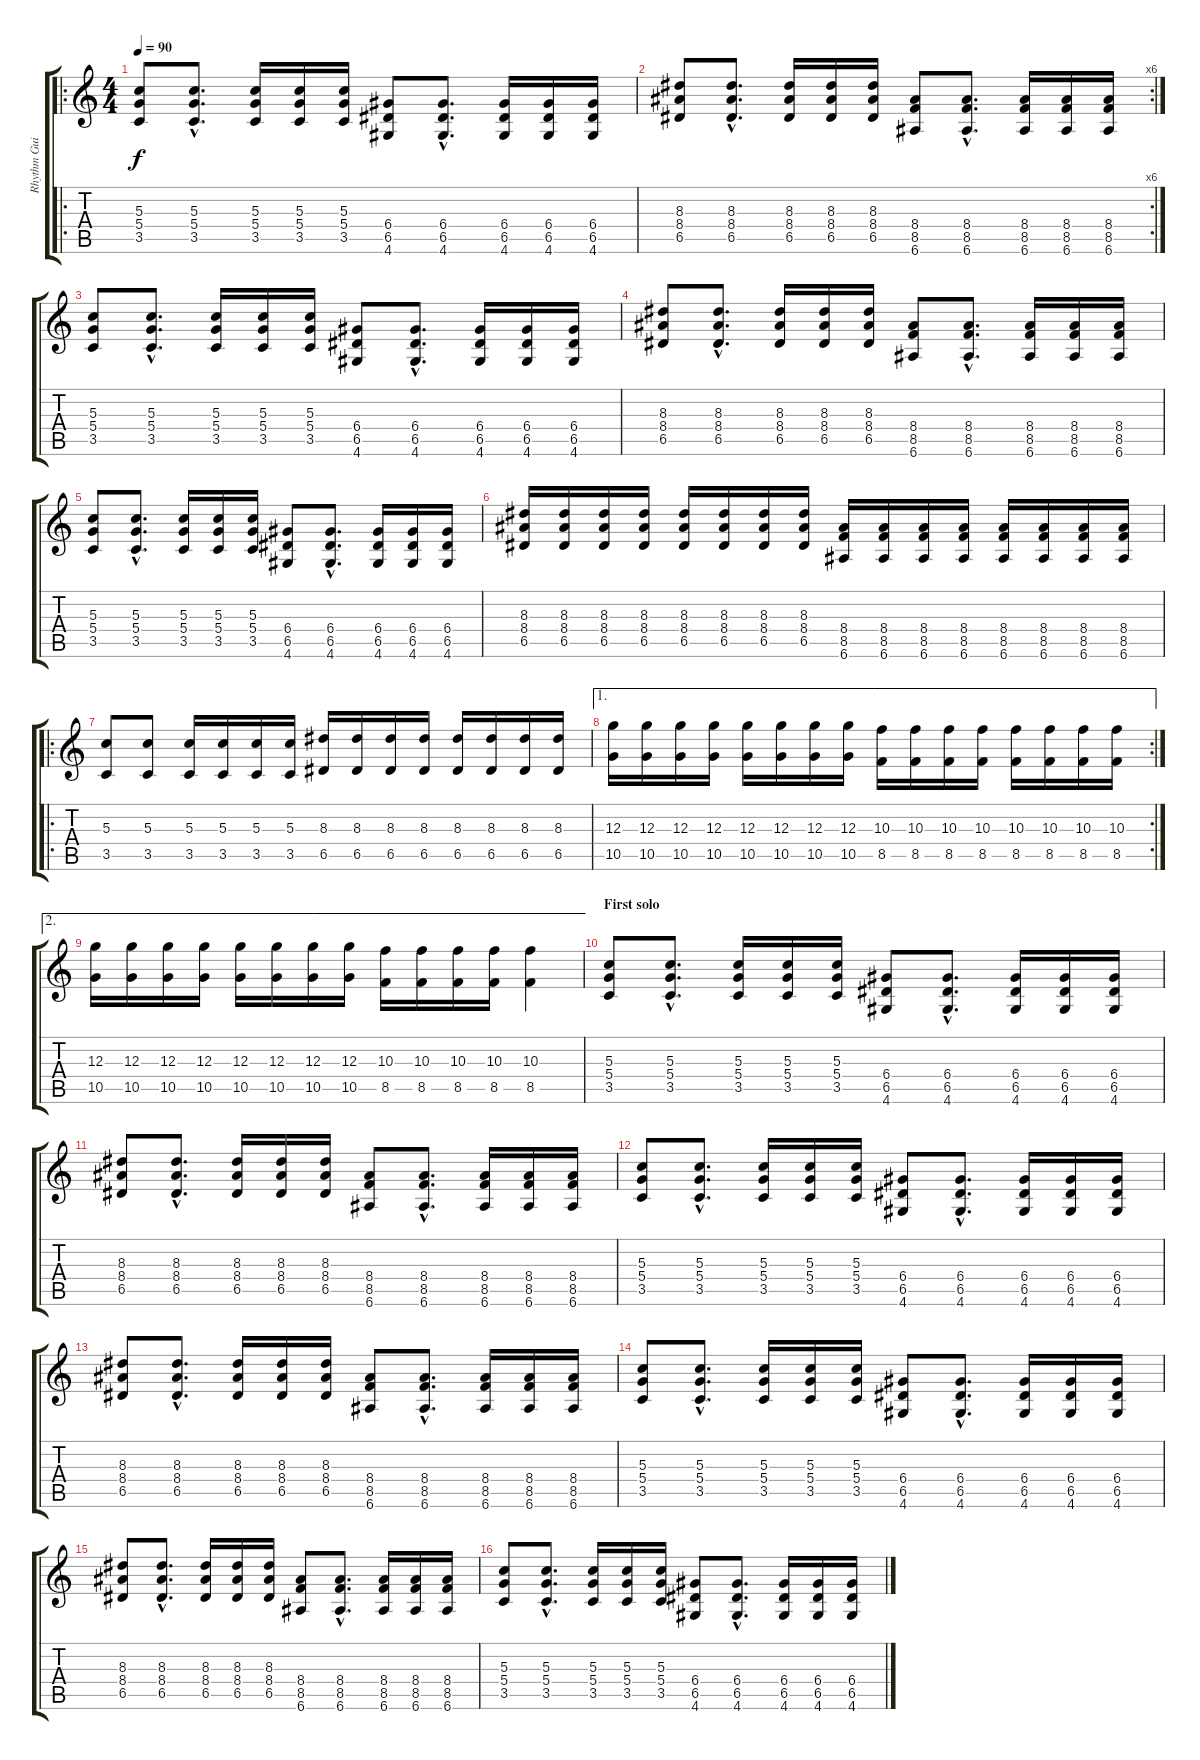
\track ("Rhythm Guitar" "Rhythm Gui") {instrument distortionguitar}
\staff {score tabs}
\tuning (E4 B3 G3 D3 A2 E2) {hide}
\ro
\ts (4 4)
\tempo 90
\clef g2
\ks c
(5.3 5.4 3.5).8{dy f} (5.3{hac} 5.4{hac} 3.5{hac}).8{d} (5.3 5.4 3.5).16 (5.3 5.4 3.5).16 (5.3 5.4 3.5).16 (6.4 6.5 4.6).8 (6.4{hac} 6.5{hac} 4.6{hac}).8{d} (6.4 6.5 4.6).16 (6.4 6.5 4.6).16 (6.4 6.5 4.6).16 |
\rc 6
(8.3 8.4 6.5).8 (8.3{hac} 8.4{hac} 6.5{hac}).8{d} (8.3 8.4 6.5).16 (8.3 8.4 6.5).16 (8.3 8.4 6.5).16 (8.4 8.5 6.6).8 (8.4{hac} 8.5{hac} 6.6{hac}).8{d} (8.4 8.5 6.6).16 (8.4 8.5 6.6).16 (8.4 8.5 6.6).16 |
(5.3 5.4 3.5).8 (5.3{hac} 5.4{hac} 3.5{hac}).8{d} (5.3 5.4 3.5).16 (5.3 5.4 3.5).16 (5.3 5.4 3.5).16 (6.4 6.5 4.6).8 (6.4{hac} 6.5{hac} 4.6{hac}).8{d} (6.4 6.5 4.6).16 (6.4 6.5 4.6).16 (6.4 6.5 4.6).16 |
(8.3 8.4 6.5).8 (8.3{hac} 8.4{hac} 6.5{hac}).8{d} (8.3 8.4 6.5).16 (8.3 8.4 6.5).16 (8.3 8.4 6.5).16 (8.4 8.5 6.6).8 (8.4{hac} 8.5{hac} 6.6{hac}).8{d} (8.4 8.5 6.6).16 (8.4 8.5 6.6).16 (8.4 8.5 6.6).16 |
(5.3 5.4 3.5).8 (5.3{hac} 5.4{hac} 3.5{hac}).8{d} (5.3 5.4 3.5).16 (5.3 5.4 3.5).16 (5.3 5.4 3.5).16 (6.4 6.5 4.6).8 (6.4{hac} 6.5{hac} 4.6{hac}).8{d} (6.4 6.5 4.6).16 (6.4 6.5 4.6).16 (6.4 6.5 4.6).16 |
(8.3 8.4 6.5).16 (8.3 8.4 6.5).16 (8.3 8.4 6.5).16 (8.3 8.4 6.5).16 (8.3 8.4 6.5).16 (8.3 8.4 6.5).16 (8.3 8.4 6.5).16 (8.3 8.4 6.5).16 (8.4 8.5 6.6).16 (8.4 8.5 6.6).16 (8.4 8.5 6.6).16 (8.4 8.5 6.6).16 (8.4 8.5 6.6).16 (8.4 8.5 6.6).16 (8.4 8.5 6.6).16 (8.4 8.5 6.6).16 |
\ro
(5.3 3.5).8 (5.3 3.5).8 (5.3 3.5).16 (5.3 3.5).16 (5.3 3.5).16 (5.3 3.5).16 (8.3 6.5).16 (8.3 6.5).16 (8.3 6.5).16 (8.3 6.5).16 (8.3 6.5).16 (8.3 6.5).16 (8.3 6.5).16 (8.3 6.5).16 |
\ae 1
\rc 2
(12.3 10.5).16 (12.3 10.5).16 (12.3 10.5).16 (12.3 10.5).16 (12.3 10.5).16 (12.3 10.5).16 (12.3 10.5).16 (12.3 10.5).16 (10.3 8.5).16 (10.3 8.5).16 (10.3 8.5).16 (10.3 8.5).16 (10.3 8.5).16 (10.3 8.5).16 (10.3 8.5).16 (10.3 8.5).16 |
\ae 2
(12.3 10.5).16 (12.3 10.5).16 (12.3 10.5).16 (12.3 10.5).16 (12.3 10.5).16 (12.3 10.5).16 (12.3 10.5).16 (12.3 10.5).16 (10.3 8.5).16 (10.3 8.5).16 (10.3 8.5).16 (10.3 8.5).16 (10.3 8.5).4 |
\section ("" "First solo")
(5.3 5.4 3.5).8 (5.3{hac} 5.4{hac} 3.5{hac}).8{d} (5.3 5.4 3.5).16 (5.3 5.4 3.5).16 (5.3 5.4 3.5).16 (6.4 6.5 4.6).8 (6.4{hac} 6.5{hac} 4.6{hac}).8{d} (6.4 6.5 4.6).16 (6.4 6.5 4.6).16 (6.4 6.5 4.6).16 |
(8.3 8.4 6.5).8 (8.3{hac} 8.4{hac} 6.5{hac}).8{d} (8.3 8.4 6.5).16 (8.3 8.4 6.5).16 (8.3 8.4 6.5).16 (8.4 8.5 6.6).8 (8.4{hac} 8.5{hac} 6.6{hac}).8{d} (8.4 8.5 6.6).16 (8.4 8.5 6.6).16 (8.4 8.5 6.6).16 |
(5.3 5.4 3.5).8 (5.3{hac} 5.4{hac} 3.5{hac}).8{d} (5.3 5.4 3.5).16 (5.3 5.4 3.5).16 (5.3 5.4 3.5).16 (6.4 6.5 4.6).8 (6.4{hac} 6.5{hac} 4.6{hac}).8{d} (6.4 6.5 4.6).16 (6.4 6.5 4.6).16 (6.4 6.5 4.6).16 |
(8.3 8.4 6.5).8 (8.3{hac} 8.4{hac} 6.5{hac}).8{d} (8.3 8.4 6.5).16 (8.3 8.4 6.5).16 (8.3 8.4 6.5).16 (8.4 8.5 6.6).8 (8.4{hac} 8.5{hac} 6.6{hac}).8{d} (8.4 8.5 6.6).16 (8.4 8.5 6.6).16 (8.4 8.5 6.6).16 |
(5.3 5.4 3.5).8 (5.3{hac} 5.4{hac} 3.5{hac}).8{d} (5.3 5.4 3.5).16 (5.3 5.4 3.5).16 (5.3 5.4 3.5).16 (6.4 6.5 4.6).8 (6.4{hac} 6.5{hac} 4.6{hac}).8{d} (6.4 6.5 4.6).16 (6.4 6.5 4.6).16 (6.4 6.5 4.6).16 |
(8.3 8.4 6.5).8 (8.3{hac} 8.4{hac} 6.5{hac}).8{d} (8.3 8.4 6.5).16 (8.3 8.4 6.5).16 (8.3 8.4 6.5).16 (8.4 8.5 6.6).8 (8.4{hac} 8.5{hac} 6.6{hac}).8{d} (8.4 8.5 6.6).16 (8.4 8.5 6.6).16 (8.4 8.5 6.6).16 |
(5.3 5.4 3.5).8 (5.3{hac} 5.4{hac} 3.5{hac}).8{d} (5.3 5.4 3.5).16 (5.3 5.4 3.5).16 (5.3 5.4 3.5).16 (6.4 6.5 4.6).8 (6.4{hac} 6.5{hac} 4.6{hac}).8{d} (6.4 6.5 4.6).16 (6.4 6.5 4.6).16 (6.4 6.5 4.6).16
